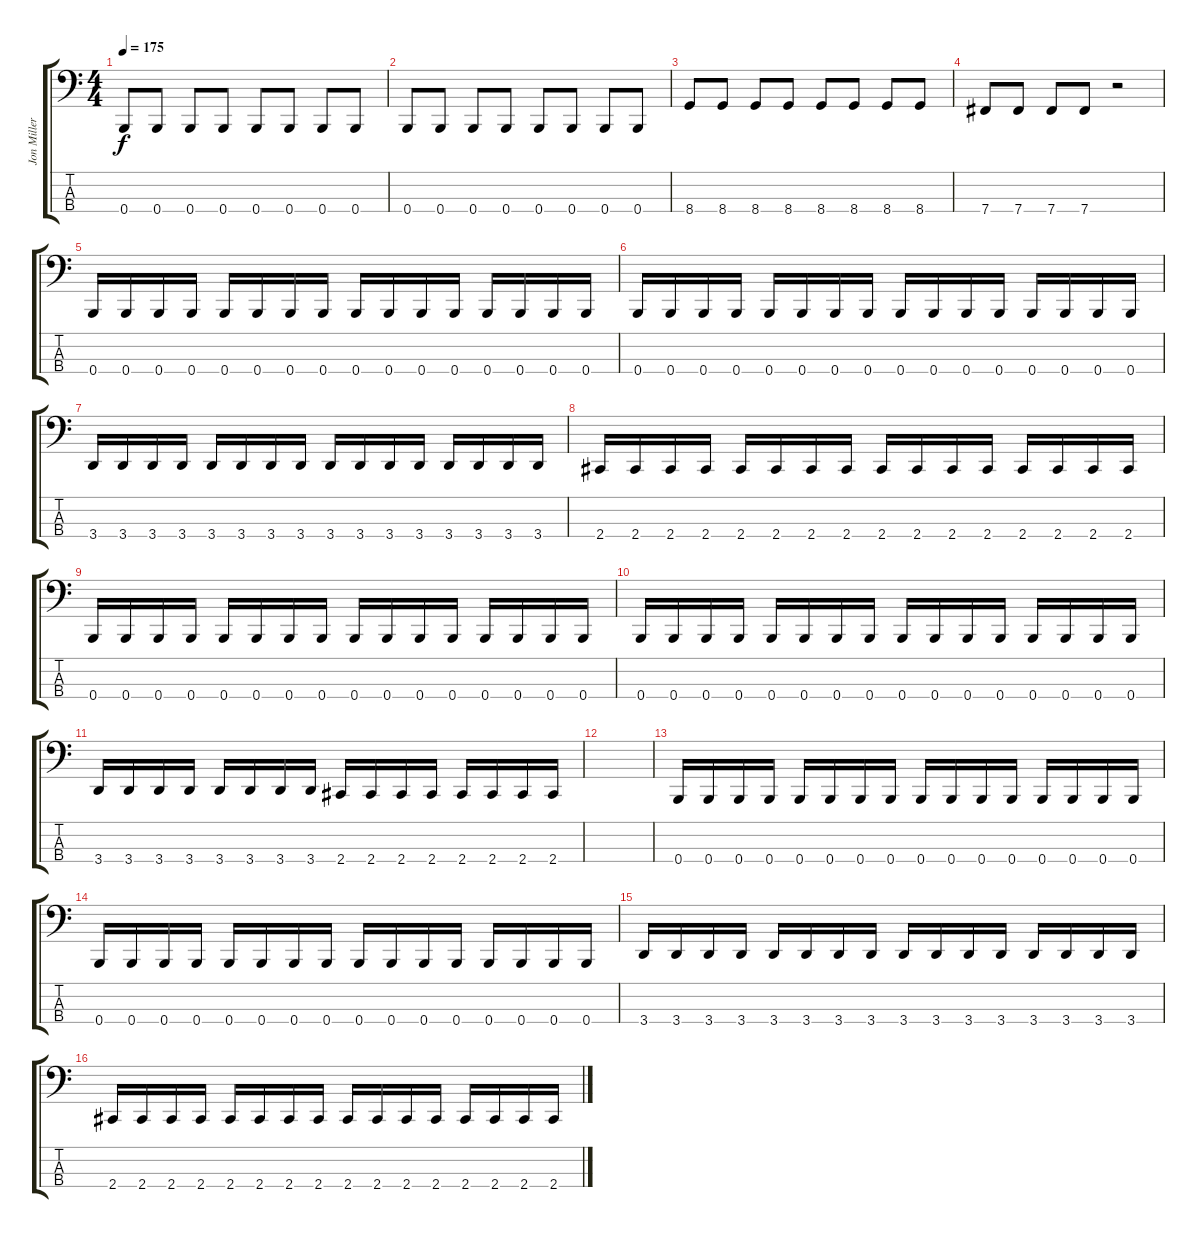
\track ("Jon Miller (bass)" "Jon Miller") {instrument electricbassfinger}
\staff {score tabs}
\tuning (E2 B1 Gb1 B0) {hide}
\ts (4 4)
\tempo 175
\clef f4
\ks c
0.4.8{dy f} 0.4.8 0.4.8 0.4.8 0.4.8 0.4.8 0.4.8 0.4.8 |
0.4.8 0.4.8 0.4.8 0.4.8 0.4.8 0.4.8 0.4.8 0.4.8 |
8.4.8 8.4.8 8.4.8 8.4.8 8.4.8 8.4.8 8.4.8 8.4.8 |
7.4.8 7.4.8 7.4.8 7.4.8 r.2 |
0.4.16 0.4.16 0.4.16 0.4.16 0.4.16 0.4.16 0.4.16 0.4.16 0.4.16 0.4.16 0.4.16 0.4.16 0.4.16 0.4.16 0.4.16 0.4.16 |
0.4.16 0.4.16 0.4.16 0.4.16 0.4.16 0.4.16 0.4.16 0.4.16 0.4.16 0.4.16 0.4.16 0.4.16 0.4.16 0.4.16 0.4.16 0.4.16 |
3.4.16 3.4.16 3.4.16 3.4.16 3.4.16 3.4.16 3.4.16 3.4.16 3.4.16 3.4.16 3.4.16 3.4.16 3.4.16 3.4.16 3.4.16 3.4.16 |
2.4.16 2.4.16 2.4.16 2.4.16 2.4.16 2.4.16 2.4.16 2.4.16 2.4.16 2.4.16 2.4.16 2.4.16 2.4.16 2.4.16 2.4.16 2.4.16 |
0.4.16 0.4.16 0.4.16 0.4.16 0.4.16 0.4.16 0.4.16 0.4.16 0.4.16 0.4.16 0.4.16 0.4.16 0.4.16 0.4.16 0.4.16 0.4.16 |
0.4.16 0.4.16 0.4.16 0.4.16 0.4.16 0.4.16 0.4.16 0.4.16 0.4.16 0.4.16 0.4.16 0.4.16 0.4.16 0.4.16 0.4.16 0.4.16 |
3.4.16 3.4.16 3.4.16 3.4.16 3.4.16 3.4.16 3.4.16 3.4.16 2.4.16 2.4.16 2.4.16 2.4.16 2.4.16 2.4.16 2.4.16 2.4.16 |
|
0.4.16 0.4.16 0.4.16 0.4.16 0.4.16 0.4.16 0.4.16 0.4.16 0.4.16 0.4.16 0.4.16 0.4.16 0.4.16 0.4.16 0.4.16 0.4.16 |
0.4.16 0.4.16 0.4.16 0.4.16 0.4.16 0.4.16 0.4.16 0.4.16 0.4.16 0.4.16 0.4.16 0.4.16 0.4.16 0.4.16 0.4.16 0.4.16 |
3.4.16 3.4.16 3.4.16 3.4.16 3.4.16 3.4.16 3.4.16 3.4.16 3.4.16 3.4.16 3.4.16 3.4.16 3.4.16 3.4.16 3.4.16 3.4.16 |
2.4.16 2.4.16 2.4.16 2.4.16 2.4.16 2.4.16 2.4.16 2.4.16 2.4.16 2.4.16 2.4.16 2.4.16 2.4.16 2.4.16 2.4.16 2.4.16
